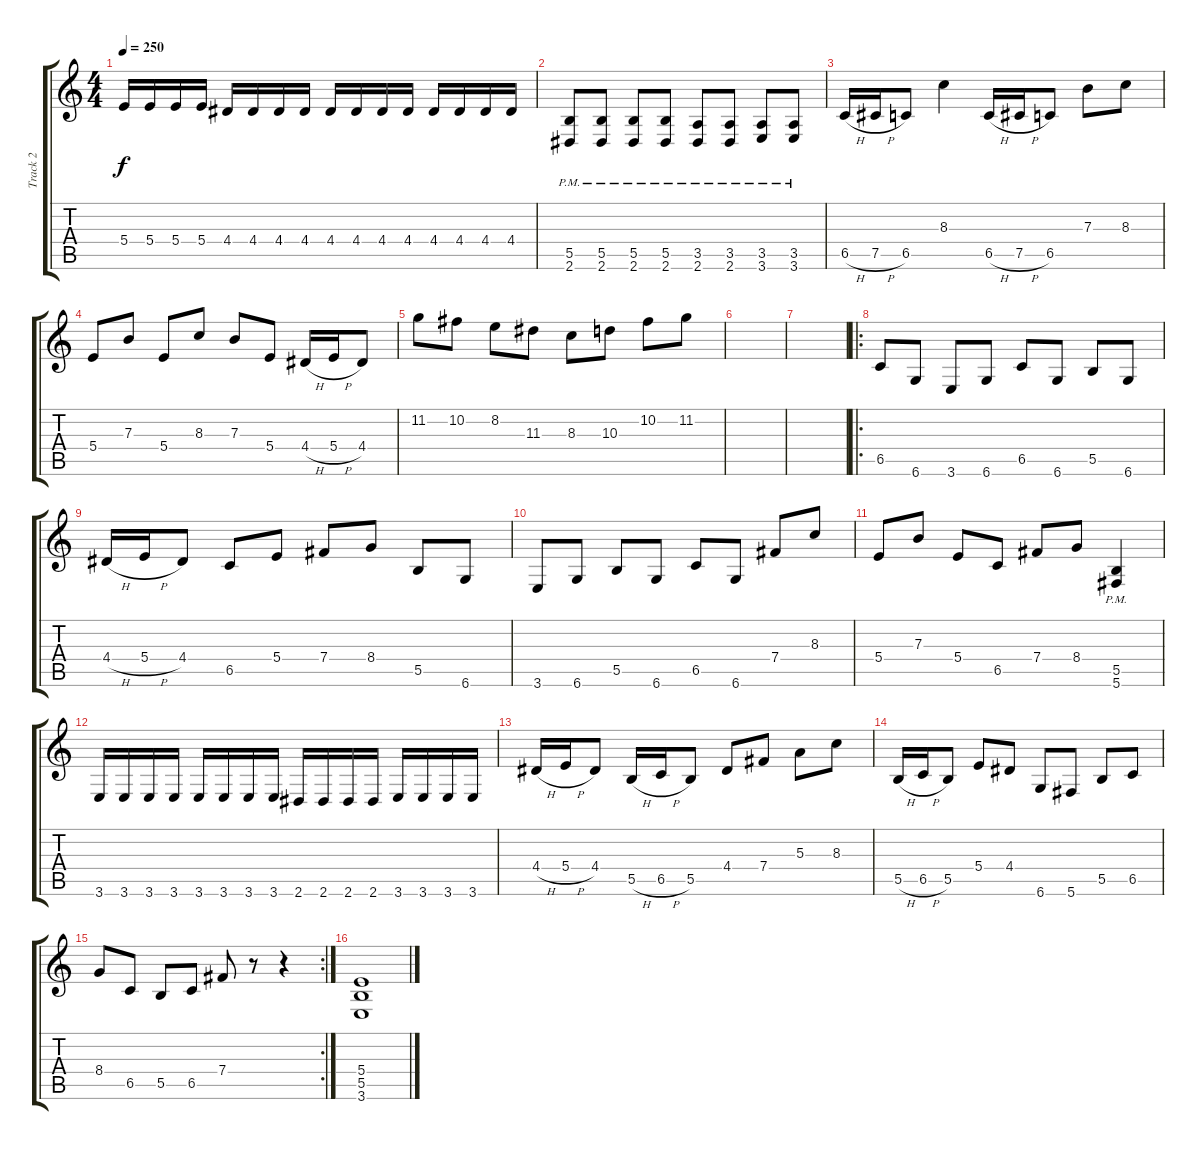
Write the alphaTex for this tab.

\track ("Track 2" "Track 2") {instrument distortionguitar}
\staff {score tabs}
\tuning (Db4 Ab3 E3 B2 Gb2 Db2) {hide}
\ts (4 4)
\tempo 250
\clef g2
\ks c
5.4.16{dy f} 5.4.16 5.4.16 5.4.16 4.4.16 4.4.16 4.4.16 4.4.16 4.4.16 4.4.16 4.4.16 4.4.16 4.4.16 4.4.16 4.4.16 4.4.16 |
(5.5{pm} 2.6{pm}).8 (5.5{pm} 2.6{pm}).8 (5.5{pm} 2.6{pm}).8 (5.5{pm} 2.6{pm}).8 (3.5{pm} 2.6{pm}).8 (3.5{pm} 2.6{pm}).8 (3.5{pm} 3.6{pm}).8 (3.5{pm} 3.6{pm}).8 |
6.5{h}.16 7.5{h}.16 6.5.8 8.3.4 6.5{h}.16 7.5{h}.16 6.5.8 7.3.8 8.3.8 |
5.4.8 7.3.8 5.4.8 8.3.8 7.3.8 5.4.8 4.4{h}.16 5.4{h}.16 4.4.8 |
11.2.8 10.2.8 8.2.8 11.3.8 8.3.8 10.3.8 10.2.8 11.2.8 |
|
|
\ro
6.5.8 6.6.8 3.6.8 6.6.8 6.5.8 6.6.8 5.5.8 6.6.8 |
4.4{h}.16 5.4{h}.16 4.4.8 6.5.8 5.4.8 7.4.8 8.4.8 5.5.8 6.6.8 |
3.6.8 6.6.8 5.5.8 6.6.8 6.5.8 6.6.8 7.4.8 8.3.8 |
5.4.8 7.3.8 5.4.8 6.5.8 7.4.8 8.4.8 (5.5{pm} 5.6{pm}).4 |
3.6.16 3.6.16 3.6.16 3.6.16 3.6.16 3.6.16 3.6.16 3.6.16 2.6.16 2.6.16 2.6.16 2.6.16 3.6.16 3.6.16 3.6.16 3.6.16 |
4.4{h}.16 5.4{h}.16 4.4.8 5.5{h}.16 6.5{h}.16 5.5.8 4.4.8 7.4.8 5.3.8 8.3.8 |
5.5{h}.16 6.5{h}.16 5.5.8 5.4.8 4.4.8 6.6.8 5.6.8 5.5.8 6.5.8 |
\rc 2
8.4.8 6.5.8 5.5.8 6.5.8 7.4.8 r.8 r.4 |
(5.4 5.5 3.6).1
